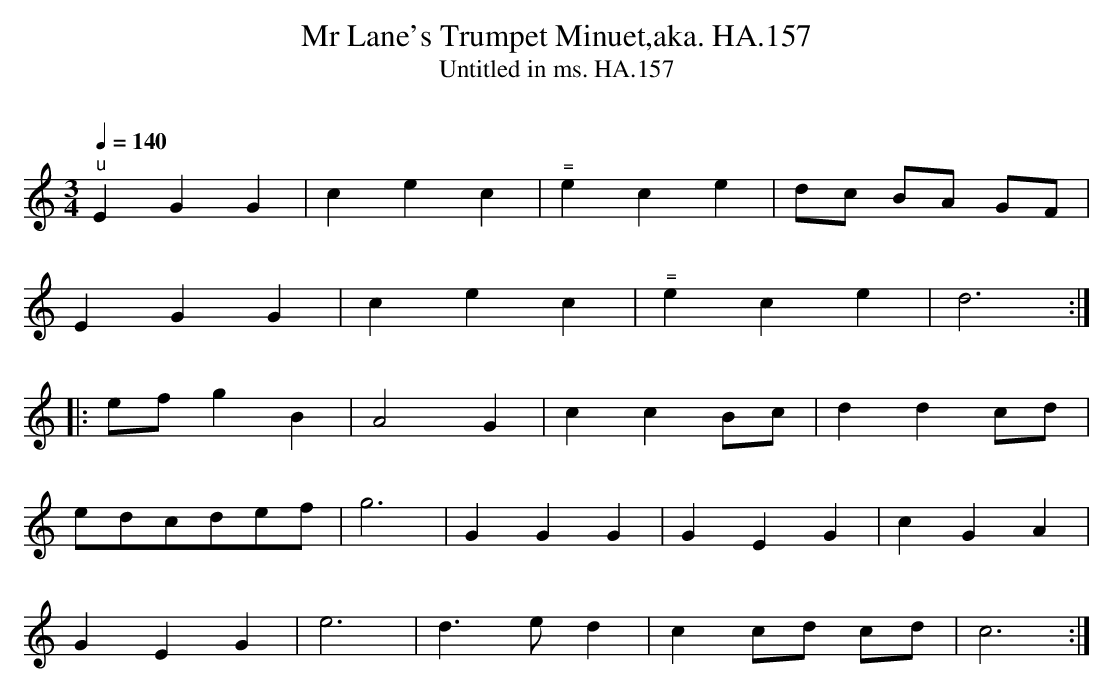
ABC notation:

X:1
T:Mr Lane's Trumpet Minuet,aka. HA.157
T:Untitled in ms. HA.157
M:3/4
L:1/8
Q:1/4=140
O:
K:C
"^u"E2G2G2|c2e2c2|"^="e2c2e2|dc BA GF|
E2G2G2|c2e2c2|"^="e2c2e2|d6:|
|:ef g2B2|A4G2|c2c2 Bc|d2d2 cd|
edcdef|g6|G2G2G2|G2E2G2|c2G2A2|
G2E2G2|e6|d3ed2|c2 cd cd|c6:|
